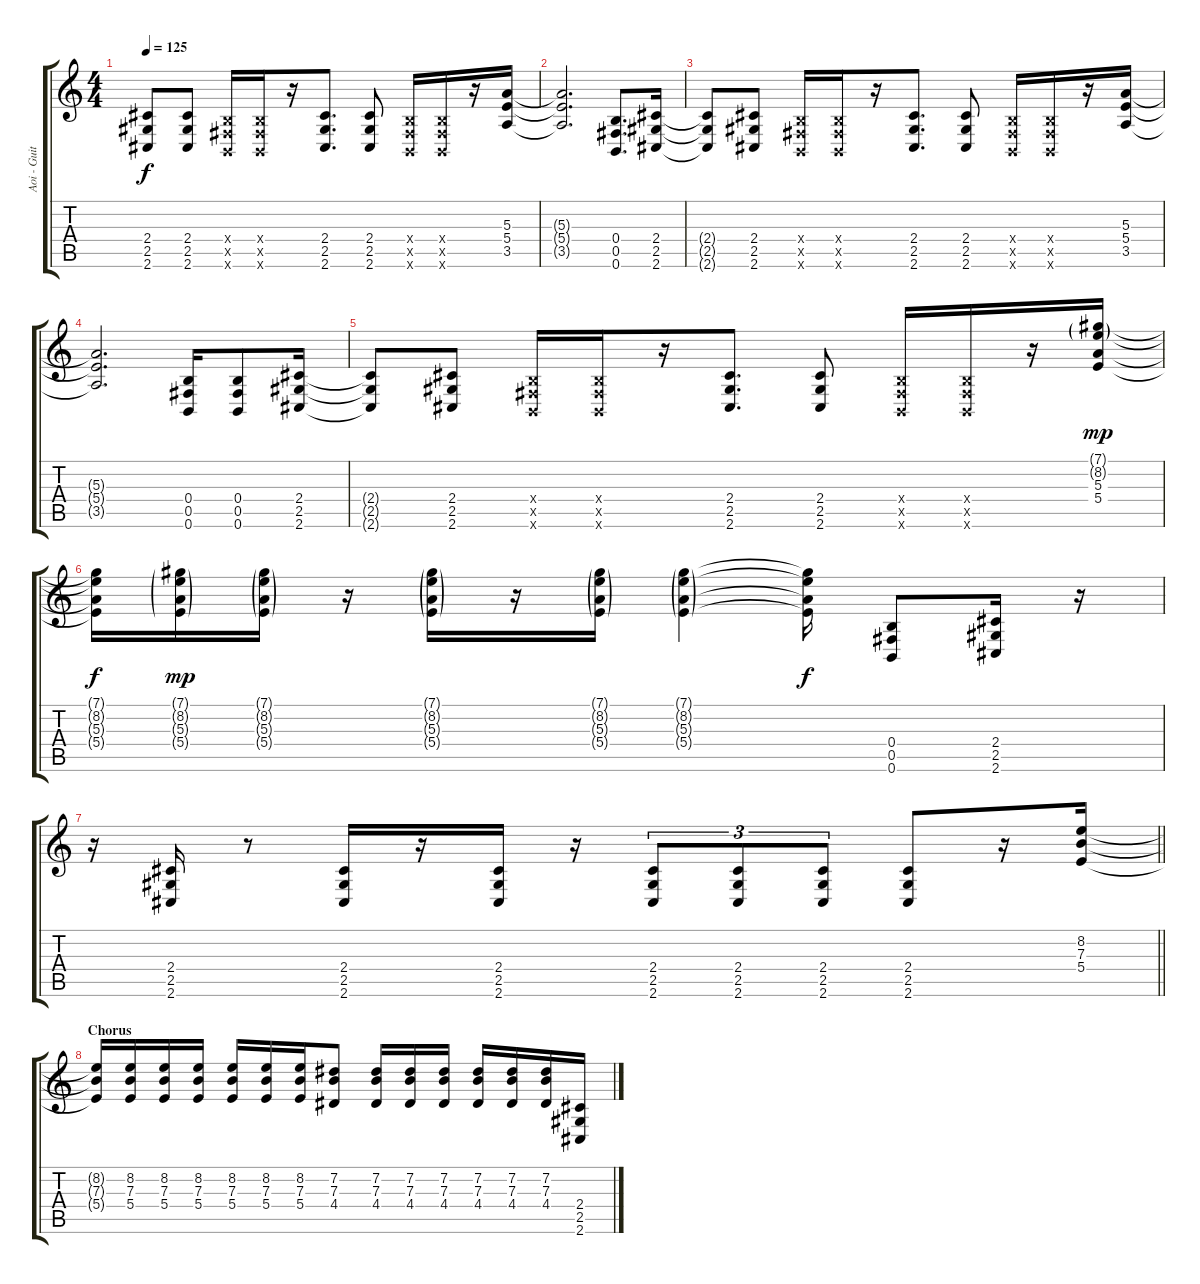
\track ("Aoi - Guitar 2" "Aoi - Guit") {instrument overdrivenguitar}
\staff {score tabs}
\tuning (Db4 Ab3 E3 B2 Gb2 B1) {hide}
\ts (4 4)
\tempo 125
\clef g2
\ks c
(2.4{t} 2.5{t} 2.6{t}).8{dy f} (2.4 2.5 2.6).8 (0.4{x} 0.5{x} 0.6{x}).16 (0.4{x} 0.5{x} 0.6{x}).16 r.16 (2.4 2.5 2.6).8{d} (2.4 2.5 2.6).8 (0.4{x} 0.5{x} 0.6{x}).16 (0.4{x} 0.5{x} 0.6{x}).16 r.16 (5.3 5.4 3.5).16 |
(5.3{t} 5.4{t} 3.5{t}).2{d} (0.4 0.5 0.6).8{d} (2.4 2.5 2.6).16 |
(2.4{t} 2.5{t} 2.6{t}).8 (2.4 2.5 2.6).8 (0.4{x} 0.5{x} 0.6{x}).16 (0.4{x} 0.5{x} 0.6{x}).16 r.16 (2.4 2.5 2.6).8{d} (2.4 2.5 2.6).8 (0.4{x} 0.5{x} 0.6{x}).16 (0.4{x} 0.5{x} 0.6{x}).16 r.16 (5.3 5.4 3.5).16 |
(5.3{t} 5.4{t} 3.5{t}).2{d} (0.4 0.5 0.6).16 (0.4 0.5 0.6).8 (2.4 2.5 2.6).16 |
(2.4{t} 2.5{t} 2.6{t}).8 (2.4 2.5 2.6).8 (0.4{x} 0.5{x} 0.6{x}).16 (0.4{x} 0.5{x} 0.6{x}).16 r.16 (2.4 2.5 2.6).8{d} (2.4 2.5 2.6).8 (0.4{x} 0.5{x} 0.6{x}).16 (0.4{x} 0.5{x} 0.6{x}).16 r.16 (7.1{g} 8.2{g} 5.3 5.4).16{dy mp} |
(7.1{t} 8.2{t} 5.3{t} 5.4{t}).16{dy f} (7.1{g} 8.2{g} 5.3{g} 5.4{g}).16{dy mp} (7.1{g} 8.2{g} 5.3{g} 5.4{g}).16 r.16 (7.1{g} 8.2{g} 5.3{g} 5.4{g}).16 r.16 (7.1{g} 8.2{g} 5.3{g} 5.4{g}).16 (7.1{g} 8.2{g} 5.3{g} 5.4{g}).4 (7.1{t} 8.2{t} 5.3{t} 5.4{t}).16{dy f} (0.4 0.5 0.6).8 (2.4 2.5 2.6).16 r.16 |
\barLineRight lightlight
r.16 (2.4 2.5 2.6).16 r.8 (2.4 2.5 2.6).16 r.16 (2.4 2.5 2.6).16 r.16 (2.4 2.5 2.6).8{tu (3 2)} (2.4 2.5 2.6).8{tu (3 2)} (2.4 2.5 2.6).8{tu (3 2)} (2.4 2.5 2.6).8 r.16{volume 11 instrument overdrivenguitar} (8.2 7.3 5.4).16 |
\section ("" "Chorus")
(8.2{t} 7.3{t} 5.4{t}).16 (8.2 7.3 5.4).16 (8.2 7.3 5.4).16 (8.2 7.3 5.4).16 (8.2 7.3 5.4).16 (8.2 7.3 5.4).16 (8.2 7.3 5.4).16 (7.2 7.3 4.4).8 (7.2 7.3 4.4).16 (7.2 7.3 4.4).16 (7.2 7.3 4.4).16 (7.2 7.3 4.4).16 (7.2 7.3 4.4).16 (7.2 7.3 4.4).16 (2.4 2.5 2.6).16
